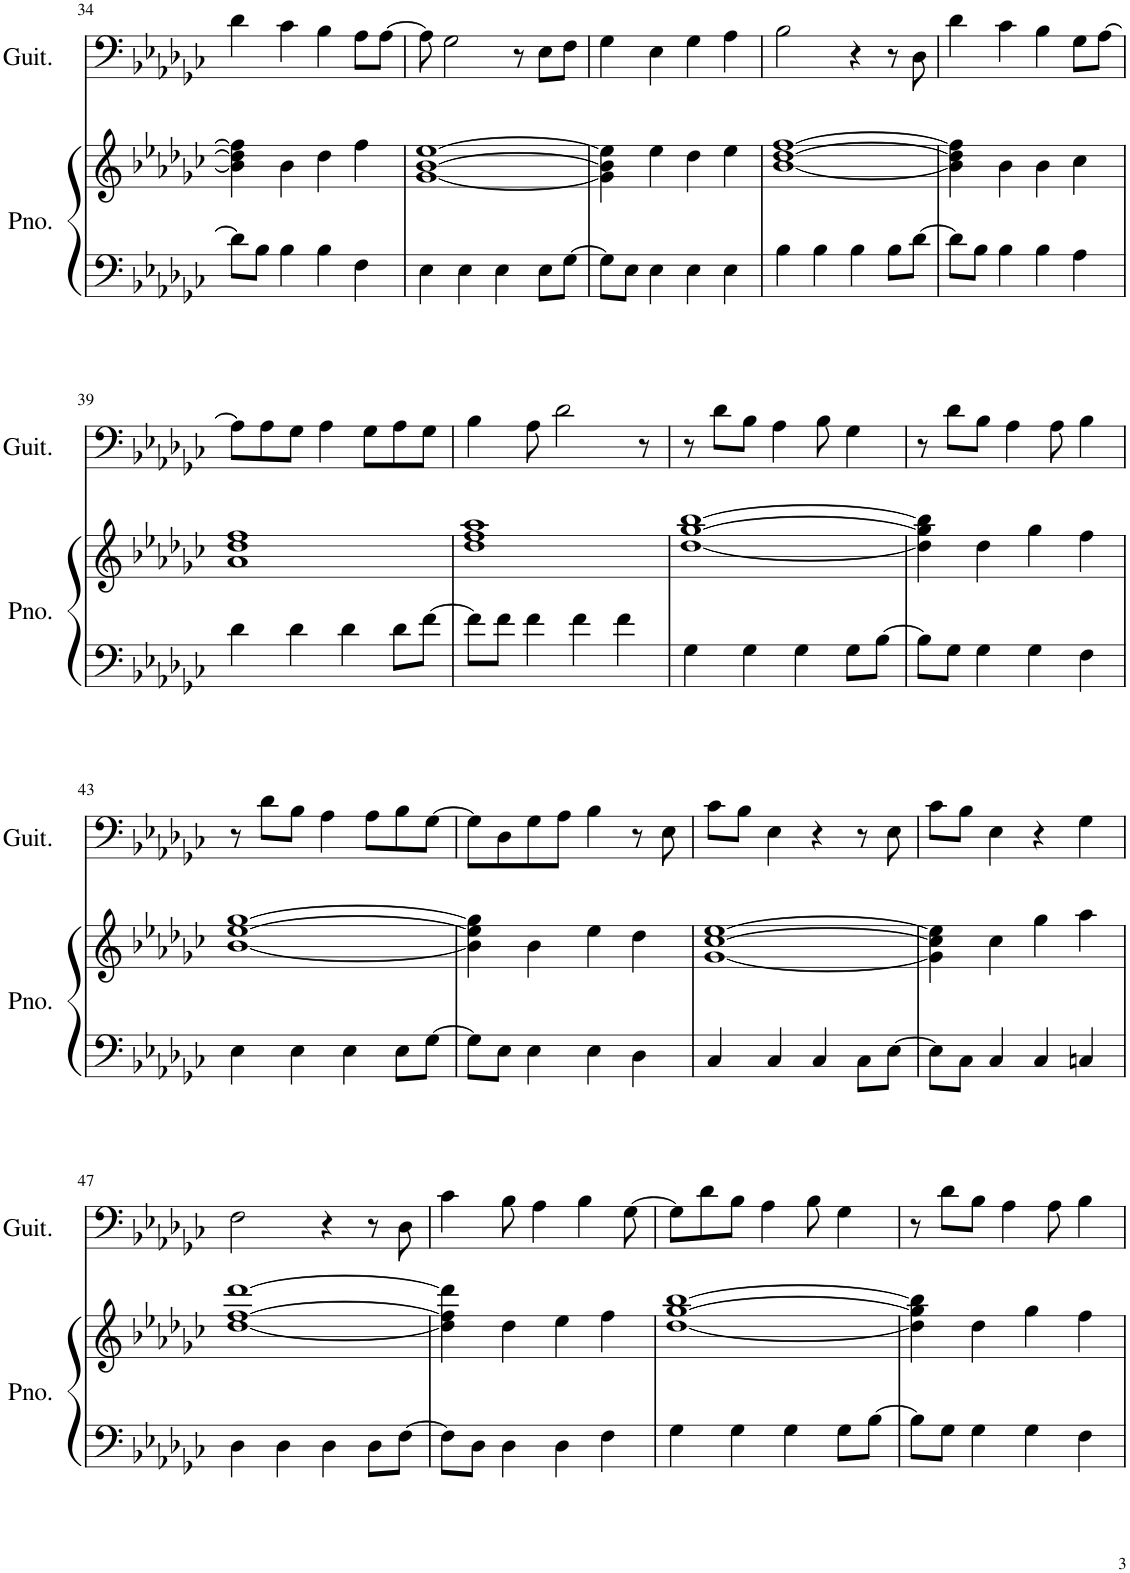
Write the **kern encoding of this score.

**kern	**kern	**kern
*part2	*part2	*part1
*staff3	*staff2	*staff1
*I"Piano	*	*I"Acoustic Guitar
*I'Pno.	*	*I'Guit.
!!LO:PB:g=z
*clefF4	*clefG2	*clefF4
*k[b-e-a-d-g-c-]	*k[b-e-a-d-g-c-]	*k[b-e-a-d-g-c-]
*M4/4	*M4/4	*M4/4
=34	=34	=34
8d-\L]	4b-\] 4dd-\] 4ff\]	4d-\
8B-\J	.	.
4B-\	4b-\	4c-\
4B-\	4dd-\	4B-\
4F\	4ff\	8A-\L
.	.	[8A-\J
=35	=35	=35
4E-\	[1g- [1b- [1ee-	8A-\]
.	.	2G-\
4E-\	.	.
4E-\	.	.
.	.	8r
8E-\L	.	8E-\L
[8G-\J	.	8F\J
=36	=36	=36
8G-\L]	4g-\] 4b-\] 4ee-\]	4G-\
8E-\J	.	.
4E-\	4ee-\	4E-\
4E-\	4dd-\	4G-\
4E-\	4ee-\	4A-\
=37	=37	=37
4B-\	[1b- [1dd- [1ff	2B-\
4B-\	.	.
4B-\	.	4r
8B-\L	.	8r
[8d-\J	.	8D-\
=38	=38	=38
8d-\L]	4b-\] 4dd-\] 4ff\]	4d-\
8B-\J	.	.
4B-\	4b-\	4c-\
4B-\	4b-\	4B-\
4A-\	4cc-\	8G-\L
.	.	[8A-\J
!!LO:LB:g=z
=39	=39	=39
4d-\	1a- 1dd- 1ff	8A-\L]
.	.	8A-\
4d-\	.	8G-\J
.	.	4A-\
4d-\	.	.
.	.	8G-\L
8d-\L	.	8A-\
[8f\J	.	8G-\J
=40	=40	=40
8f\L]	1dd- 1ff 1aa-	4B-\
8f\J	.	.
4f\	.	8A-\
.	.	2d-\
4f\	.	.
4f\	.	.
.	.	8r
=41	=41	=41
4G-\	[1dd- [1gg- [1bb-	8r
.	.	8d-\L
4G-\	.	8B-\J
.	.	4A-\
4G-\	.	.
.	.	8B-\
8G-\L	.	4G-\
[8B-\J	.	.
=42	=42	=42
8B-\L]	4dd-\] 4gg-\] 4bb-\]	8r
8G-\J	.	8d-\L
4G-\	4dd-\	8B-\J
.	.	4A-\
4G-\	4gg-\	.
.	.	8A-\
4F\	4ff\	4B-\
!!LO:LB:g=z
=43	=43	=43
4E-\	[1b- [1ee- [1gg-	8r
.	.	8d-\L
4E-\	.	8B-\J
.	.	4A-\
4E-\	.	.
.	.	8A-\L
8E-\L	.	8B-\
[8G-\J	.	[8G-\J
=44	=44	=44
8G-\L]	4b-\] 4ee-\] 4gg-\]	8G-\L]
8E-\J	.	8D-\
4E-\	4b-\	8G-\
.	.	8A-\J
4E-\	4ee-\	4B-\
4D-\	4dd-\	8r
.	.	8E-\
=45	=45	=45
4C-/	[1g- [1cc- [1ee-	8c-\L
.	.	8B-\J
4C-/	.	4E-\
4C-/	.	4r
8C-\L	.	8r
[8E-\J	.	8E-\
=46	=46	=46
8E-\L]	4g-\] 4cc-\] 4ee-\]	8c-\L
8C-\J	.	8B-\J
4C-/	4cc-\	4E-\
4C-/	4gg-\	4r
4Cn/	4aa-\	4G-\
!!LO:LB:g=z
=47	=47	=47
4D-\	[1dd- [1ff [1ddd-	2F\
4D-\	.	.
4D-\	.	4r
8D-\L	.	8r
[8F\J	.	8D-\
=48	=48	=48
8F\L]	4dd-\] 4ff\] 4ddd-\]	4c-\
8D-\J	.	.
4D-\	4dd-\	8B-\
.	.	4A-\
4D-\	4ee-\	.
.	.	4B-\
4F\	4ff\	.
.	.	[8G-\
=49	=49	=49
4G-\	[1dd- [1gg- [1bb-	8G-\L]
.	.	8d-\
4G-\	.	8B-\J
.	.	4A-\
4G-\	.	.
.	.	8B-\
8G-\L	.	4G-\
[8B-\J	.	.
=50	=50	=50
8B-\L]	4dd-\] 4gg-\] 4bb-\]	8r
8G-\J	.	8d-\L
4G-\	4dd-\	8B-\J
.	.	4A-\
4G-\	4gg-\	.
.	.	8A-\
4F\	4ff\	4B-\
=	=	=
*-	*-	*-
